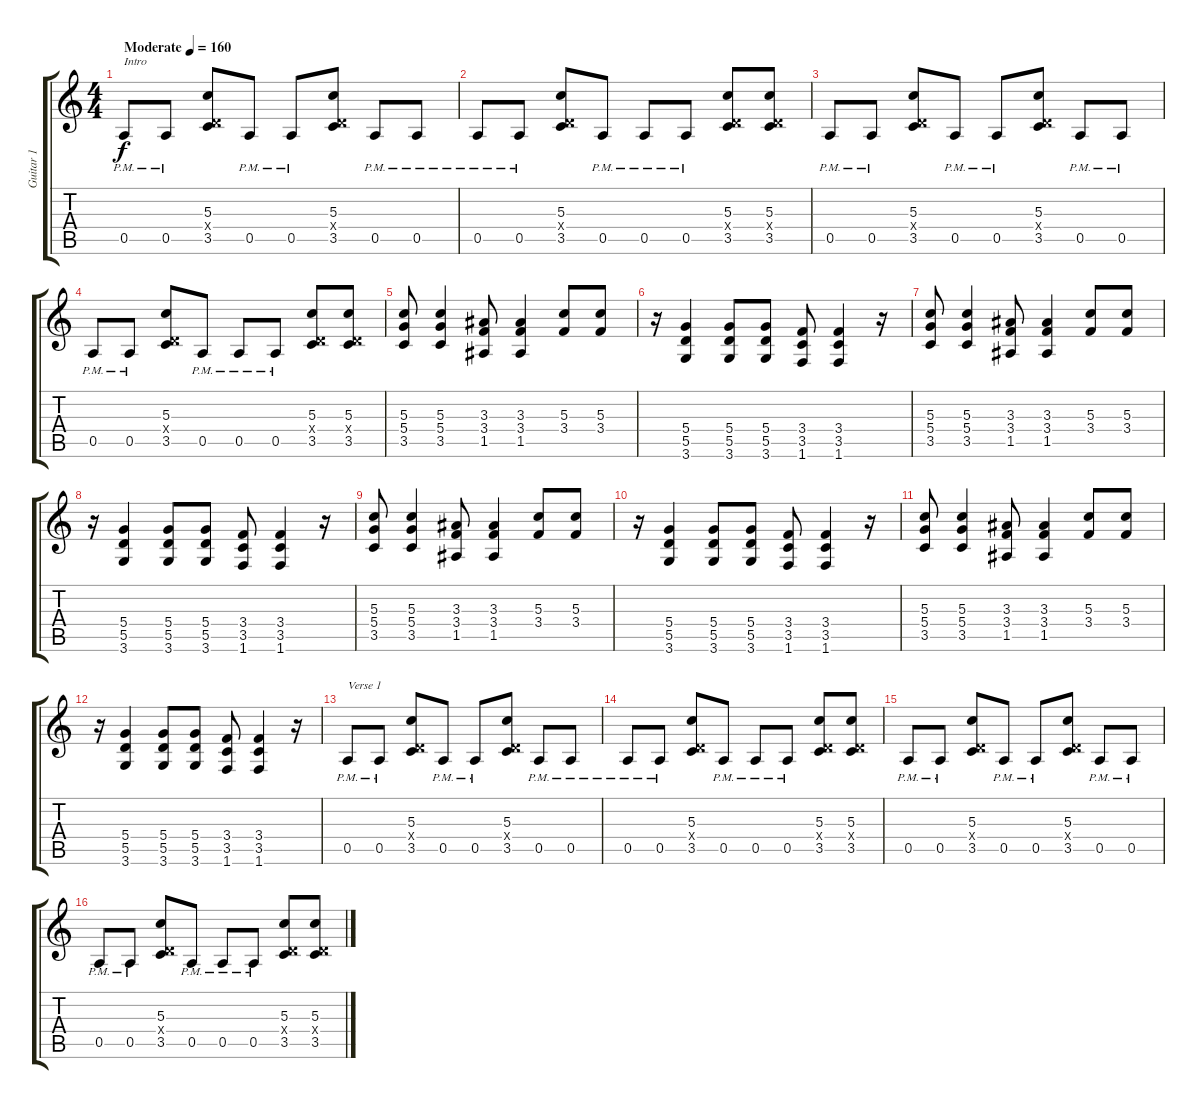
\track ("Guitar 1" "Guitar 1") {instrument overdrivenguitar}
\staff {score tabs}
\tuning (E4 B3 G3 D3 A2 E2) {hide}
\ts (4 4)
\tempo (160 "Moderate")
\clef g2
\ks c
0.5{pm}.8{txt "Intro" dy f instrument overdrivenguitar} 0.5{pm}.8 (5.3 0.4{x} 3.5).8 0.5{pm}.8 0.5{pm}.8 (5.3 0.4{x} 3.5).8 0.5{pm}.8 0.5{pm}.8 |
0.5{pm}.8 0.5{pm}.8 (5.3 0.4{x} 3.5).8 0.5{pm}.8 0.5{pm}.8 0.5{pm}.8 (5.3 0.4{x} 3.5).8 (5.3 0.4{x} 3.5).8 |
0.5{pm}.8 0.5{pm}.8 (5.3 0.4{x} 3.5).8 0.5{pm}.8 0.5{pm}.8 (5.3 0.4{x} 3.5).8 0.5{pm}.8 0.5{pm}.8 |
0.5{pm}.8 0.5{pm}.8 (5.3 0.4{x} 3.5).8 0.5{pm}.8 0.5{pm}.8 0.5{pm}.8 (5.3 0.4{x} 3.5).8 (5.3 0.4{x} 3.5).8 |
(5.3 5.4 3.5).8 (5.3 5.4 3.5).4 (3.3 3.4 1.5).8 (3.3 3.4 1.5).4 (5.3 3.4).8 (5.3 3.4).8 |
r.16 (5.4 5.5 3.6).4 (5.4 5.5 3.6).8 (5.4 5.5 3.6).8 (3.4 3.5 1.6).8 (3.4 3.5 1.6).4 r.16 |
(5.3 5.4 3.5).8 (5.3 5.4 3.5).4 (3.3 3.4 1.5).8 (3.3 3.4 1.5).4 (5.3 3.4).8 (5.3 3.4).8 |
r.16 (5.4 5.5 3.6).4 (5.4 5.5 3.6).8 (5.4 5.5 3.6).8 (3.4 3.5 1.6).8 (3.4 3.5 1.6).4 r.16 |
(5.3 5.4 3.5).8 (5.3 5.4 3.5).4 (3.3 3.4 1.5).8 (3.3 3.4 1.5).4 (5.3 3.4).8 (5.3 3.4).8 |
r.16 (5.4 5.5 3.6).4 (5.4 5.5 3.6).8 (5.4 5.5 3.6).8 (3.4 3.5 1.6).8 (3.4 3.5 1.6).4 r.16 |
(5.3 5.4 3.5).8 (5.3 5.4 3.5).4 (3.3 3.4 1.5).8 (3.3 3.4 1.5).4 (5.3 3.4).8 (5.3 3.4).8 |
r.16 (5.4 5.5 3.6).4 (5.4 5.5 3.6).8 (5.4 5.5 3.6).8 (3.4 3.5 1.6).8 (3.4 3.5 1.6).4 r.16 |
0.5{pm}.8{txt "Verse 1"} 0.5{pm}.8 (5.3 0.4{x} 3.5).8 0.5{pm}.8 0.5{pm}.8 (5.3 0.4{x} 3.5).8 0.5{pm}.8 0.5{pm}.8 |
0.5{pm}.8 0.5{pm}.8 (5.3 0.4{x} 3.5).8 0.5{pm}.8 0.5{pm}.8 0.5{pm}.8 (5.3 0.4{x} 3.5).8 (5.3 0.4{x} 3.5).8 |
0.5{pm}.8 0.5{pm}.8 (5.3 0.4{x} 3.5).8 0.5{pm}.8 0.5{pm}.8 (5.3 0.4{x} 3.5).8 0.5{pm}.8 0.5{pm}.8 |
0.5{pm}.8 0.5{pm}.8 (5.3 0.4{x} 3.5).8 0.5{pm}.8 0.5{pm}.8 0.5{pm}.8 (5.3 0.4{x} 3.5).8 (5.3 0.4{x} 3.5).8
